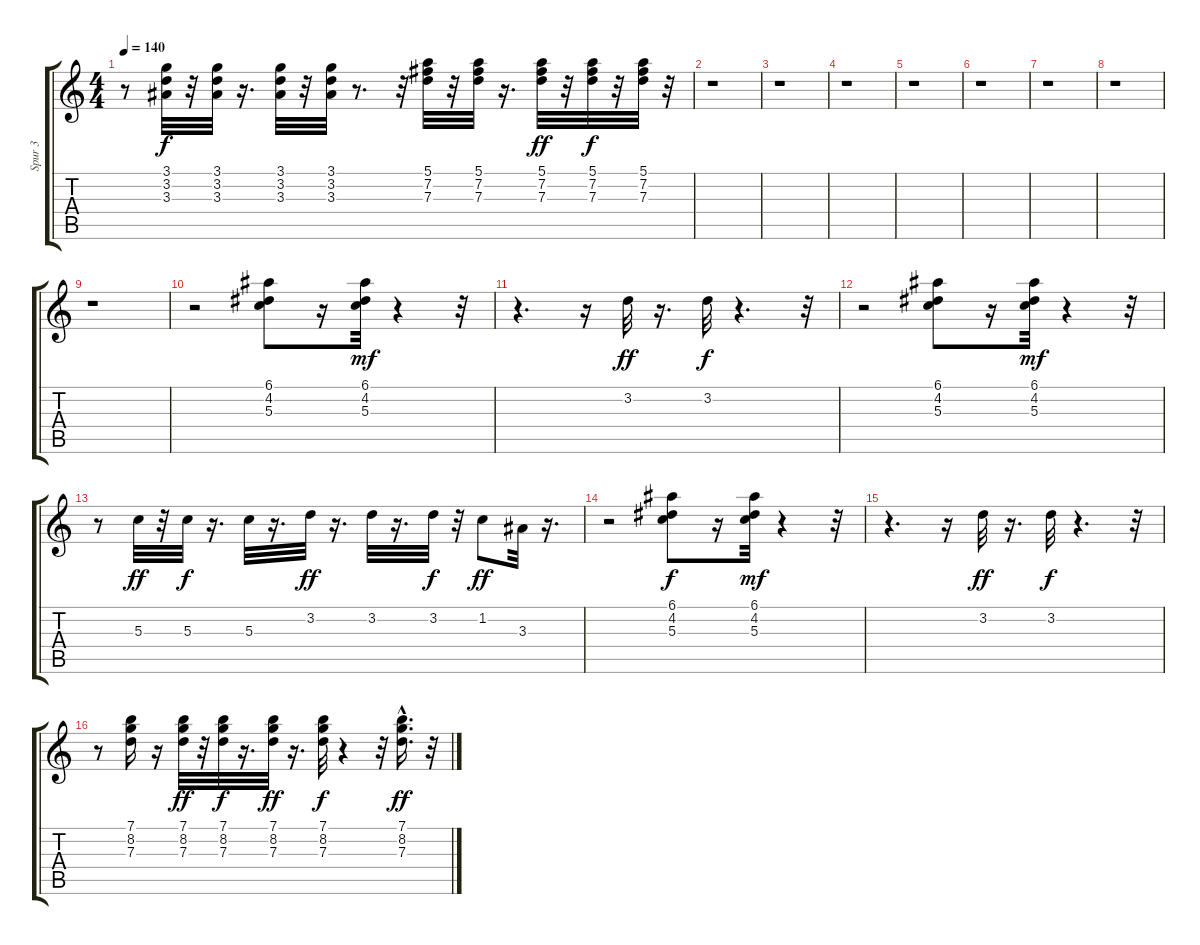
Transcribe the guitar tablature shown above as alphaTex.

\track ("Spur 3" "Spur 3") {instrument electricguitarjazz}
\staff {score tabs}
\tuning (E4 B3 G3 D3 A2 E2) {hide}
\ts (4 4)
\tempo 140
\clef g2
\ks c
r.8{dy f} (3.1 3.2 3.3).32 r.32 (3.1 3.2 3.3).32 r.16{d} (3.1 3.2 3.3).32 r.32 (3.1 3.2 3.3).32 r.8{d} r.32 (5.1 7.2 7.3).32 r.32 (5.1 7.2 7.3).32 r.16{d} (5.1 7.2 7.3).32{dy ff} r.32 (5.1 7.2 7.3).32{dy f} r.32 (5.1 7.2 7.3).32 r.32 |
r.1 |
r.1 |
r.1 |
r.1 |
r.1 |
r.1 |
r.1 |
r.1 |
r.2 (6.1 4.2 5.3).8 r.16 (6.1 4.2 5.3).32{dy mf} r.4 r.32 |
r.4{d} r.16 3.2.32{dy ff} r.16{d} 3.2.32{dy f} r.4{d} r.32 |
r.2 (6.1 4.2 5.3).8 r.16 (6.1 4.2 5.3).32{dy mf} r.4 r.32 |
r.8 5.3.32{dy ff} r.32 5.3.32{dy f} r.16{d} 5.3.32 r.16{d} 3.2.32{dy ff} r.16{d} 3.2.32 r.16{d} 3.2.32{dy f} r.32 1.2.8{dy ff} 3.3.32 r.16{d} |
r.2 (6.1 4.2 5.3).8{dy f} r.16 (6.1 4.2 5.3).32{dy mf} r.4 r.32 |
r.4{d} r.16 3.2.32{dy ff} r.16{d} 3.2.32{dy f} r.4{d} r.32 |
r.8 (7.1 8.2 7.3).16 r.16 (7.1 8.2 7.3).32{dy ff} r.32 (7.1 8.2 7.3).32{dy f} r.16{d} (7.1 8.2 7.3).32{dy ff} r.16{d} (7.1 8.2 7.3).32{dy f} r.4 r.32 (7.1{hac} 8.2{hac} 7.3{hac}).16{d dy ff} r.32
